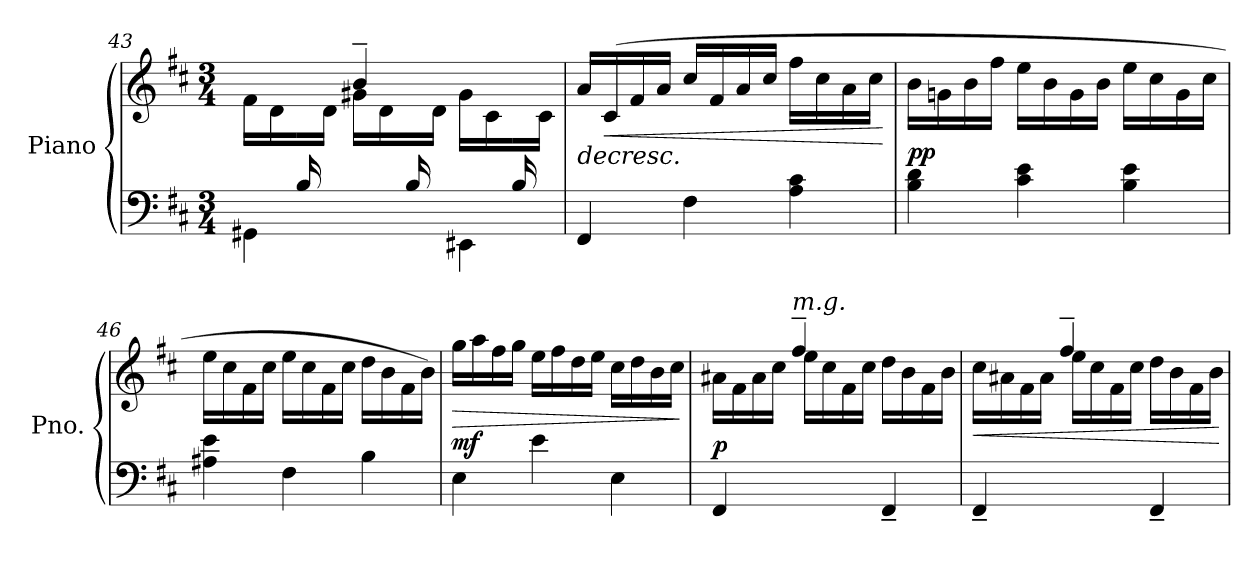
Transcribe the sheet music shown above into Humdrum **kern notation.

**kern	**kern	**dynam
*part1	*part1	*part1
*staff2	*staff1	*staff1/2
*I"Piano	*	*
*I'Pno.	*	*
!!LO:LB:g=z
*clefF4	*clefG2	*
*k[f#c#]	*k[f#c#]	*
*M3/4	*M3/4	*
=43	=43	=43
*^	*^	*
*	*^	*	*	*
8ryy	2.ryy	4GG#X\	4ryy	16f#\LL	.
.	.	.	.	16d\	.
16B/	.	.	.	16ryy	.
8.ryy	.	.	.	16d\JJ	.
.	.	4ryy	4b~/	16g#X\LL	.
.	.	.	.	16d\	.
16B/	.	.	.	16ryy	.
8.ryy	.	.	.	16d\JJ	.
.	.	4EE#X\	4ryy	16g#\LL	.
.	.	.	.	16c#\	.
16B/	.	.	.	16ryy	.
16ryy	.	.	.	16c#\JJ	.
*v	*v	*v	*	*	*
=44	=44	=44	=44
!	!	!	!LO:HP:b
*	*v	*v	*
4FF#/	16a/LL	>
!	!	!LO:HP:b
.	(>16c#/	<
.	16f#/	.
.	16a/JJ	.
4F#\	16cc#/LL	.
.	16f#/	.
.	16a/	.
.	16cc#/JJ	.
4A\ 4c#\	16ff#\LL	.
.	16cc#\	.
.	16a\	.
.	16cc#\JJ	.
.	.	] [
=45	=45	=45
!	!	!LO:DY:a=2
4B\ 4d\	16b\LL	pp
.	16gn\	.
.	16b\	.
.	16ff#\JJ	.
4c#\ 4e\	16ee\LL	.
.	16b\	.
.	16g\	.
.	16b\JJ	.
4B\ 4e\	16ee\LL	.
.	16cc#\	.
.	16g\	.
.	16cc#\JJ	.
=46	=46	=46
4A#X\ 4e\	16ee\LL	.
.	16cc#\	.
.	16f#\	.
.	16cc#\JJ	.
4F#\	16ee\LL	.
.	16cc#\	.
.	16f#\	.
.	16cc#\JJ	.
4B\	16dd\LL	.
.	16b\	.
.	16f#\	.
.	16b\JJ)	.
!!LO:LB:g=z
=47	=47	=47
!	!	!LO:HP:b
!	!	!LO:DY:n=1:a=2
4E\	16gg\LL	> mf
.	16aa\	.
.	16ff#\	.
.	16gg\JJ	.
4e\	16ee\LL	.
.	16ff#\	.
.	16dd\	.
.	16ee\JJ	.
4E\	16cc#\LL	.
.	16dd\	.
.	16b\	.
.	16cc#\JJ	.
.	.	]
=48	=48	=48
*	*^	*
!	!	!	!LO:DY:a=2
4FF#/	4ryy	16a#X\LL	p
.	.	16f#\	.
.	.	16a#\	.
.	.	16cc#\JJ	.
!	!LO:TX:a:i:t=m.g.	!	!
4ryy	4ff#~/	16ee\LL	.
.	.	16cc#\	.
.	.	16f#\	.
.	.	16cc#\JJ	.
4FF#~/	4ryy	16dd\LL	.
.	.	16b\	.
.	.	16f#\	.
.	.	16b\JJ	.
=49	=49	=49	=49
!	!	!	!LO:HP:b
4FF#~/	4ryy	16cc#\LL	<
.	.	16a#X\	.
.	.	16f#\	.
.	.	16a#\JJ	.
4ryy	4ff#~/	16ee\LL	.
.	.	16cc#\	.
.	.	16f#\	.
.	.	16cc#\JJ	.
4FF#~/	4ryy	16dd\LL	.
.	.	16b\	.
.	.	16f#\	.
.	.	16b\JJ	.
*	*v	*v	*
.	.	[
=	=	=
*-	*-	*-
